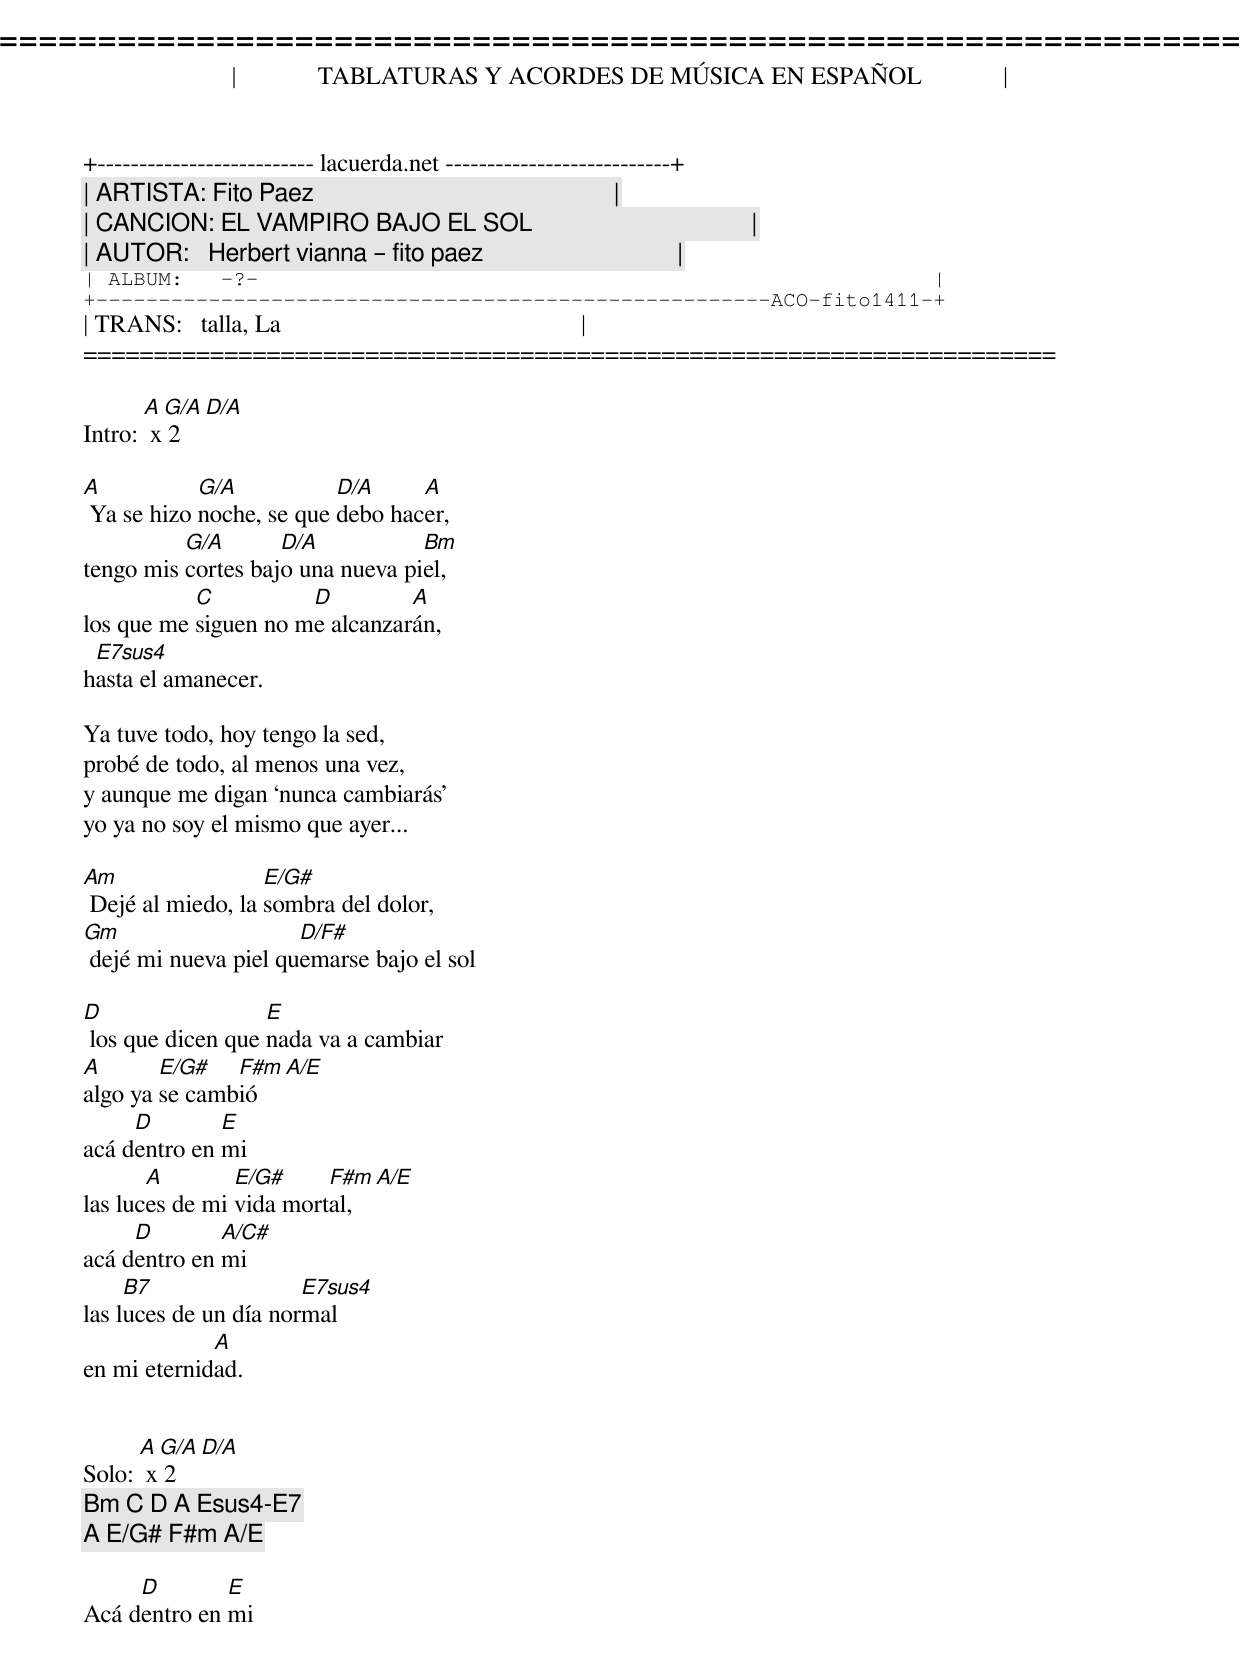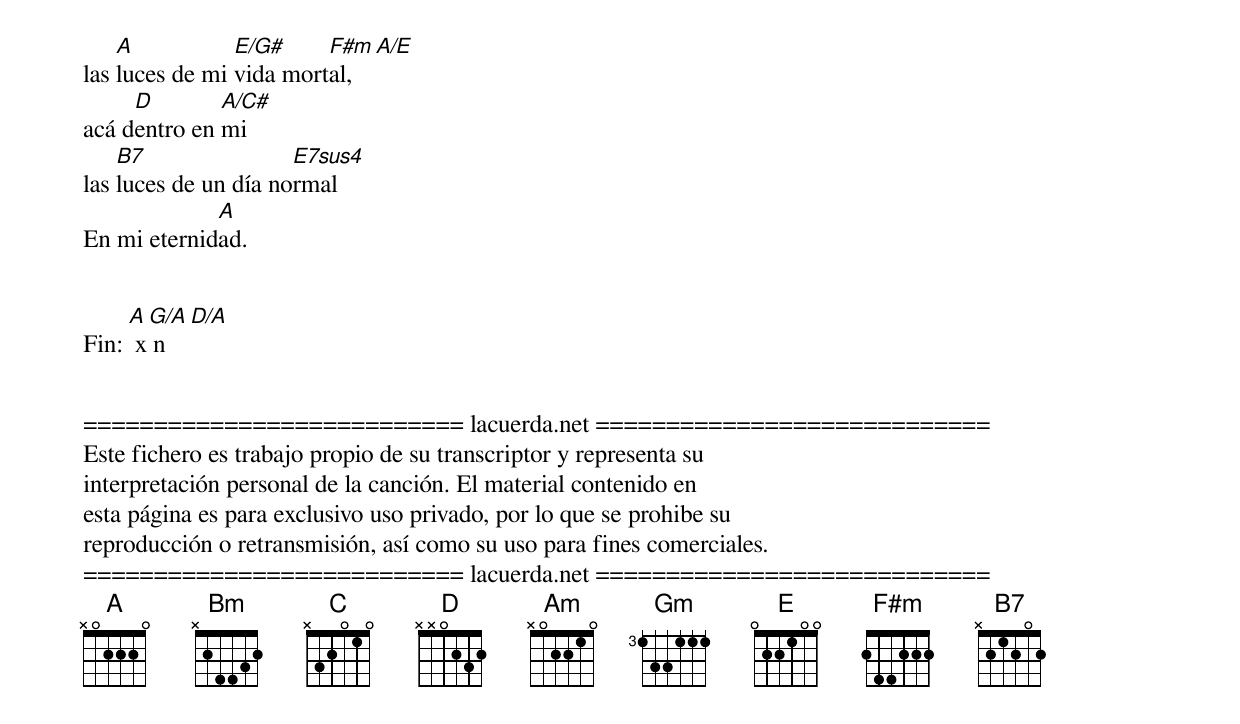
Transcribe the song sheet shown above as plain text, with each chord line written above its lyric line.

=====================================================================
|             TABLATURAS Y ACORDES DE MÚSICA EN ESPAÑOL             |
+-------------------------- lacuerda.net ---------------------------+
| ARTISTA: Fito Paez                                                |
| CANCION: EL VAMPIRO BAJO EL SOL                                   |
| AUTOR:   Herbert vianna  fito paez                               |
| ALBUM:   -?-                                                      |
+------------------------------------------------------ACO-fito1411-+
| TRANS:   talla, La                                                |
=====================================================================

Intro: [A G/A D/A] x 2

A           G/A           D/A     A
 Ya se hizo noche, se que debo hacer,
          G/A       D/A           Bm
tengo mis cortes bajo una nueva piel,
           C          D         A
los que me siguen no me alcanzarán,
 E7sus4
hasta el amanecer.

Ya tuve todo, hoy tengo la sed,
probé de todo, al menos una vez,
y aunque me digan nunca cambiarás
yo ya no soy el mismo que ayer...

Am                 E/G#
 Dejé al miedo, la sombra del dolor,
Gm                    D/F#
 dejé mi nueva piel quemarse bajo el sol

D                  E
 los que dicen que nada va a cambiar
A       E/G#   F#m  A/E
algo ya se cambió
     D        E
acá dentro en mi
       A        E/G#     F#m  A/E
las luces de mi vida mortal,
     D        A/C#
acá dentro en mi
     B7                E7sus4
las luces de un día normal
             A
en mi eternidad.


Solo: [A G/A D/A] x 2
      [Bm C D A Esus4-E7]
      [A E/G# F#m A/E]

     D        E
Acá dentro en mi
    A           E/G#     F#m A/E
las luces de mi vida mortal,
     D        A/C#
acá dentro en mi
    B7                E7sus4
las luces de un día normal
             A
En mi eternidad.


Fin: [A G/A D/A] x n


=========================== lacuerda.net ============================
Este fichero es trabajo propio de su transcriptor y representa su
interpretación personal de la canción. El material contenido en
esta página es para exclusivo uso privado, por lo que se prohibe su
reproducción o retransmisión, así como su uso para fines comerciales.
=========================== lacuerda.net ============================
